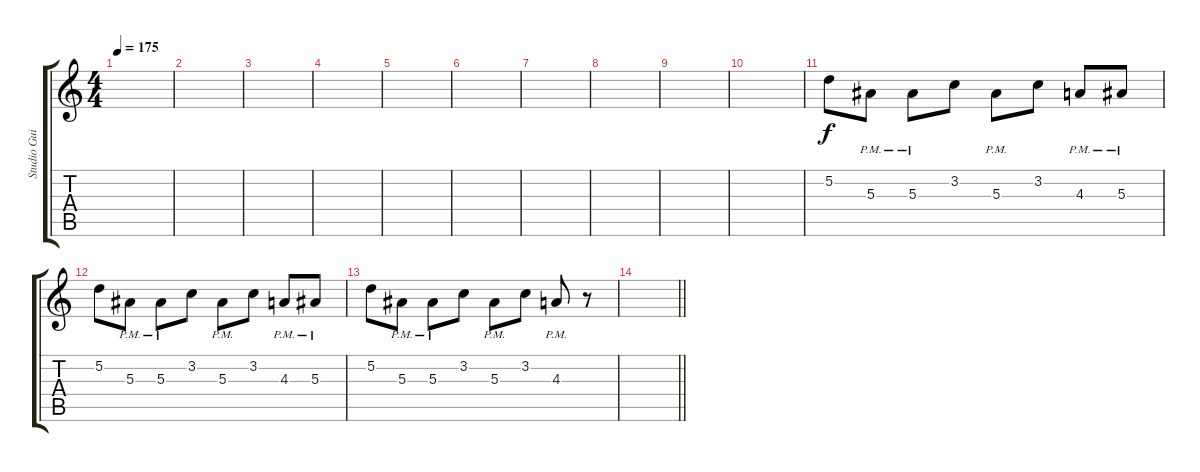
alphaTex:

\track ("Studio Guitar 1 (Distorted)" "Studio Gui") {instrument distortionguitar}
\staff {score tabs}
\tuning (D4 A3 F3 C3 G2 C2) {hide}
\ts (4 4)
\tempo 175
\clef g2
\ks c
|
|
|
|
|
|
|
|
|
|
5.2.8 5.3{pm}.8 5.3{pm}.8 3.2.8 5.3{pm}.8 3.2.8 4.3{pm}.8 5.3{pm}.8 |
5.2.8 5.3{pm}.8 5.3{pm}.8 3.2.8 5.3{pm}.8 3.2.8 4.3{pm}.8 5.3{pm}.8 |
5.2.8 5.3{pm}.8 5.3{pm}.8 3.2.8 5.3{pm}.8 3.2.8 4.3{pm}.8 r.8 |
\barLineRight lightlight
